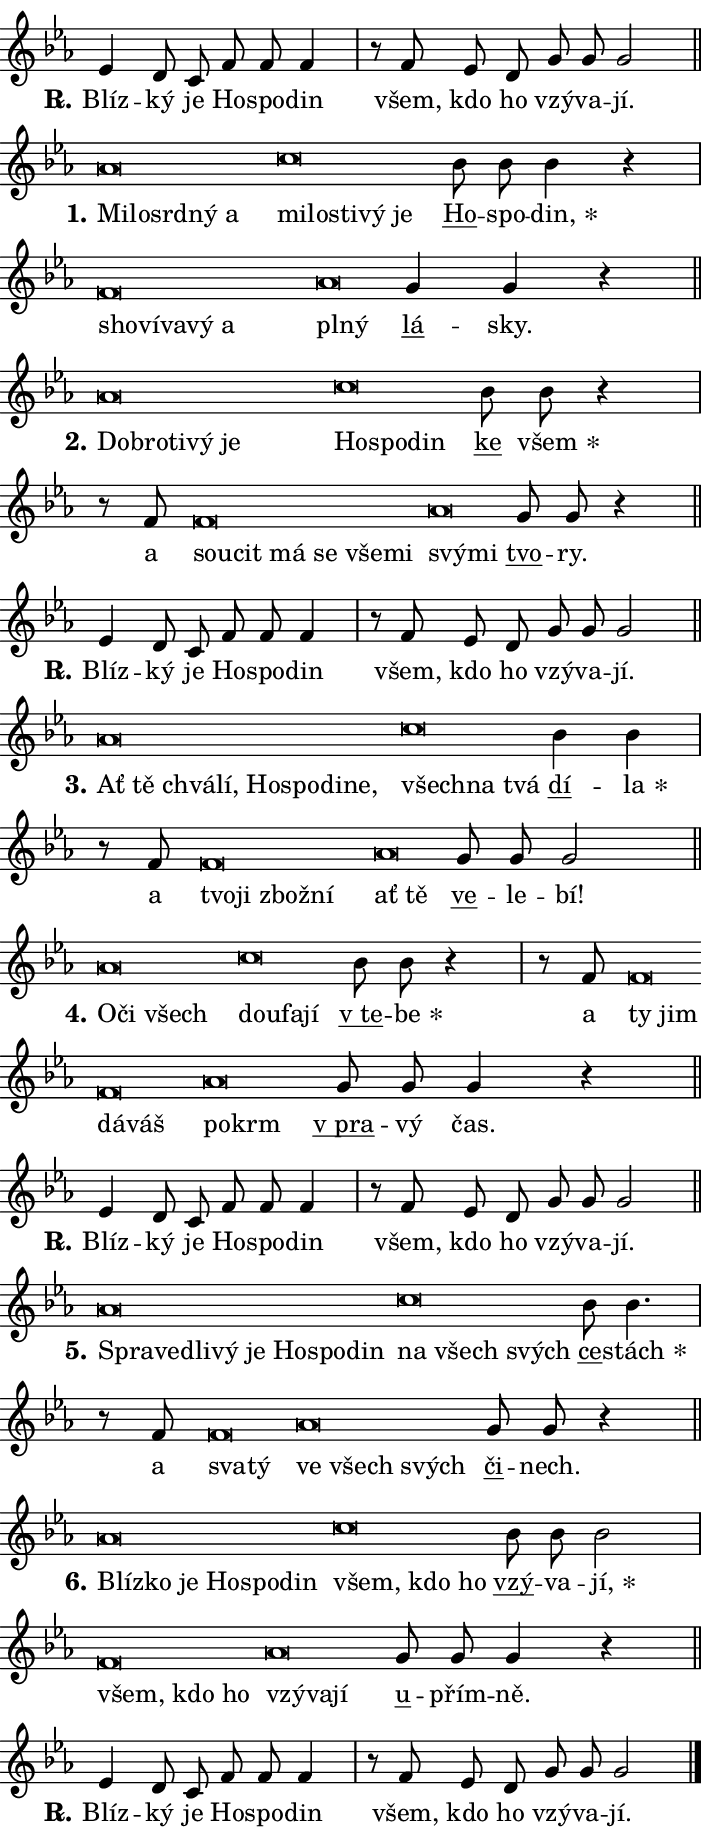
\version "2.24.0"
\header { tagline = "" }
\paper {
  indent = 0\cm
  top-margin = 0\cm
  right-margin = 0.13\cm % to fit lyric hyphens
  bottom-margin = 0\cm
  left-margin = 0\cm
  paper-width = 12\cm
  page-breaking = #ly:one-page-breaking
  system-system-spacing.basic-distance = #11
  score-system-spacing.basic-distance = #11
  ragged-last = ##f
}


%% Author: Thomas Morley
%% https://lists.gnu.org/archive/html/lilypond-user/2020-05/msg00002.html
#(define (line-position grob)
"Returns position of @var[grob} in current system:
   @code{'start}, if at first time-step
   @code{'end}, if at last time-step
   @code{'middle} otherwise
"
  (let* ((col (ly:item-get-column grob))
         (ln (ly:grob-object col 'left-neighbor))
         (rn (ly:grob-object col 'right-neighbor))
         (col-to-check-left (if (ly:grob? ln) ln col))
         (col-to-check-right (if (ly:grob? rn) rn col))
         (break-dir-left
           (and
             (ly:grob-property col-to-check-left 'non-musical #f)
             (ly:item-break-dir col-to-check-left)))
         (break-dir-right
           (and
             (ly:grob-property col-to-check-right 'non-musical #f)
             (ly:item-break-dir col-to-check-right))))
        (cond ((eqv? 1 break-dir-left) 'start)
              ((eqv? -1 break-dir-right) 'end)
              (else 'middle))))

#(define (tranparent-at-line-position vctor)
  (lambda (grob)
  "Relying on @code{line-position} select the relevant enry from @var{vctor}.
Used to determine transparency,"
    (case (line-position grob)
      ((end) (not (vector-ref vctor 0)))
      ((middle) (not (vector-ref vctor 1)))
      ((start) (not (vector-ref vctor 2))))))

noteHeadBreakVisibility =
#(define-music-function (break-visibility)(vector?)
"Makes @code{NoteHead}s transparent relying on @var{break-visibility}"
#{
  \override NoteHead.transparent =
    #(tranparent-at-line-position break-visibility)
#})

#(define delete-ledgers-for-transparent-note-heads
  (lambda (grob)
    "Reads whether a @code{NoteHead} is transparent.
If so this @code{NoteHead} is removed from @code{'note-heads} from
@var{grob}, which is supposed to be @code{LedgerLineSpanner}.
As a result ledgers are not printed for this @code{NoteHead}"
    (let* ((nhds-array (ly:grob-object grob 'note-heads))
           (nhds-list
             (if (ly:grob-array? nhds-array)
                 (ly:grob-array->list nhds-array)
                 '()))
           ;; Relies on the transparent-property being done before
           ;; Staff.LedgerLineSpanner.after-line-breaking is executed.
           ;; This is fragile ...
           (to-keep
             (remove
               (lambda (nhd)
                 (ly:grob-property nhd 'transparent #f))
               nhds-list)))
      ;; TODO find a better method to iterate over grob-arrays, similiar
      ;; to filter/remove etc for lists
      ;; For now rebuilt from scratch
      (set! (ly:grob-object grob 'note-heads)  '())
      (for-each
        (lambda (nhd)
          (ly:pointer-group-interface::add-grob grob 'note-heads nhd))
        to-keep))))

squashNotes = {
  \override NoteHead.X-extent = #'(-0.2 . 0.2)
  \override NoteHead.Y-extent = #'(-0.75 . 0)
  \override NoteHead.stencil =
    #(lambda (grob)
       (let ((pos (ly:grob-property grob 'staff-position)))
         (begin
           (if (< pos -7) (display "ERROR: Lower brevis then expected\n") (display ""))
           (if (<= pos -6) ly:text-interface::print ly:note-head::print))))
}
unSquashNotes = {
  \revert NoteHead.X-extent
  \revert NoteHead.Y-extent
  \revert NoteHead.stencil
}

hideNotes = \noteHeadBreakVisibility #begin-of-line-visible
unHideNotes = \noteHeadBreakVisibility #all-visible

% work-around for resetting accidentals
% https://lilypond.org/doc/v2.23/Documentation/notation/displaying-rhythms#unmetered-music
cadenzaMeasure = {
  \cadenzaOff
  \partial 1024 s1024
  \cadenzaOn
}

#(define-markup-command (accent layout props text) (markup?)
  "Underline accented syllable"
  (interpret-markup layout props
    #{\markup \override #'(offset . 4.3) \underline { #text }#}))

responsum = \markup \concat {
  "R" \hspace #-1.05 \path #0.1 #'((moveto 0 0.07) (lineto 0.9 0.8)) \hspace #0.05 "."
}

spaceSize = #0.6828661417322834 % exact space size for TeX Gyre Schola

\layout {
  \context {
    \Staff
    \remove "Time_signature_engraver"
    \override LedgerLineSpanner.after-line-breaking = #delete-ledgers-for-transparent-note-heads
  }
  \context {
    \Lyrics {
      \override LyricSpace.minimum-distance = \spaceSize
      \override LyricText.font-name = #"TeX Gyre Schola"
      \override LyricText.font-size = 1
      \override StanzaNumber.font-name = #"TeX Gyre Schola Bold"
      \override StanzaNumber.font-size = 1
    }
  }
  \context {
    \Score 
    \override NoteHead.text =
      #(lambda (grob) 
        (let ((pos (ly:grob-property grob 'staff-position)))
          #{\markup {
            \combine
              \halign #-0.55 \raise #(if (= pos -6) 0 0.5) \override #'(thickness . 2) \draw-line #'(3.2 . 0)
              \musicglyph "noteheads.sM1"
          }#}))
  }
}

% magnetic-lyrics.ily
%
%   written by
%     Jean Abou Samra <jean@abou-samra.fr>
%     Werner Lemberg <wl@gnu.org>
%
%   adapted by
%     Jiri Hon <jiri.hon@gmail.com>
%
% Version 2022-Apr-15

% https://www.mail-archive.com/lilypond-user@gnu.org/msg149350.html

#(define (Left_hyphen_pointer_engraver context)
   "Collect syllable-hyphen-syllable occurrences in lyrics and store
them in properties.  This engraver only looks to the left.  For
example, if the lyrics input is @code{foo -- bar}, it does the
following.

@itemize @bullet
@item
Set the @code{text} property of the @code{LyricHyphen} grob between
@q{foo} and @q{bar} to @code{foo}.

@item
Set the @code{left-hyphen} property of the @code{LyricText} grob with
text @q{foo} to the @code{LyricHyphen} grob between @q{foo} and
@q{bar}.
@end itemize

Use this auxiliary engraver in combination with the
@code{lyric-@/text::@/apply-@/magnetic-@/offset!} hook."
   (let ((hyphen #f)
         (text #f))
     (make-engraver
      (acknowledgers
       ((lyric-syllable-interface engraver grob source-engraver)
        (set! text grob)))
      (end-acknowledgers
       ((lyric-hyphen-interface engraver grob source-engraver)
        ;(when (not (grob::has-interface grob 'lyric-space-interface))
          (set! hyphen grob)));)
      ((stop-translation-timestep engraver)
       (when (and text hyphen)
         (ly:grob-set-object! text 'left-hyphen hyphen))
       (set! text #f)
       (set! hyphen #f)))))

#(define (lyric-text::apply-magnetic-offset! grob)
   "If the space between two syllables is less than the value in
property @code{LyricText@/.details@/.squash-threshold}, move the right
syllable to the left so that it gets concatenated with the left
syllable.

Use this function as a hook for
@code{LyricText@/.after-@/line-@/breaking} if the
@code{Left_@/hyphen_@/pointer_@/engraver} is active."
   (let ((hyphen (ly:grob-object grob 'left-hyphen #f)))
     (when hyphen
       (let ((left-text (ly:spanner-bound hyphen LEFT)))
         (when (grob::has-interface left-text 'lyric-syllable-interface)
           (let* ((common (ly:grob-common-refpoint grob left-text X))
                  (this-x-ext (ly:grob-extent grob common X))
                  (left-x-ext
                   (begin
                     ;; Trigger magnetism for left-text.
                     (ly:grob-property left-text 'after-line-breaking)
                     (ly:grob-extent left-text common X)))
                  ;; `delta` is the gap width between two syllables.
                  (delta (- (interval-start this-x-ext)
                            (interval-end left-x-ext)))
                  (details (ly:grob-property grob 'details))
                  (threshold (assoc-get 'squash-threshold details 0.2)))
             (when (< delta threshold)
               (let* (;; We have to manipulate the input text so that
                      ;; ligatures crossing syllable boundaries are not
                      ;; disabled.  For languages based on the Latin
                      ;; script this is essentially a beautification.
                      ;; However, for non-Western scripts it can be a
                      ;; necessity.
                      (lt (ly:grob-property left-text 'text))
                      (rt (ly:grob-property grob 'text))
                      (is-space (grob::has-interface hyphen 'lyric-space-interface))
                      (space (if is-space " " ""))
                      (extra-delta (if is-space spaceSize 0))
                      ;; Append new syllable.
                      (ltrt-space (if (and (string? lt) (string? rt))
                                (string-append lt space rt)
                                (make-concat-markup (list lt space rt))))
                      ;; Right-align `ltrt` to the right side.
                      (ltrt-space-markup (grob-interpret-markup
                               grob
                               (make-translate-markup
                                (cons (interval-length this-x-ext) 0)
                                (make-right-align-markup ltrt-space)))))
                 (begin
                   ;; Don't print `left-text`.
                   (ly:grob-set-property! left-text 'stencil #f)
                   ;; Set text and stencil (which holds all collected
                   ;; syllables so far) and shift it to the left.
                   (ly:grob-set-property! grob 'text ltrt-space)
                   (ly:grob-set-property! grob 'stencil ltrt-space-markup)
                   (ly:grob-translate-axis! grob (- (- delta extra-delta)) X))))))))))


#(define (lyric-hyphen::displace-bounds-first grob)
   ;; Make very sure this callback isn't triggered too early.
   (let ((left (ly:spanner-bound grob LEFT))
         (right (ly:spanner-bound grob RIGHT)))
     (ly:grob-property left 'after-line-breaking)
     (ly:grob-property right 'after-line-breaking)
     (ly:lyric-hyphen::print grob)))

squashThreshold = #0.4

\layout {
  \context {
    \Lyrics
    \consists #Left_hyphen_pointer_engraver
    \override LyricText.after-line-breaking =
      #lyric-text::apply-magnetic-offset!
    \override LyricHyphen.stencil = #lyric-hyphen::displace-bounds-first
    \override LyricText.details.squash-threshold = \squashThreshold
    \override LyricHyphen.minimum-distance = 0
    \override LyricHyphen.minimum-length = \squashThreshold
  }
}

squashText = \override LyricText.details.squash-threshold = 9999
unSquashText = \override LyricText.details.squash-threshold = \squashThreshold

leftText = \override LyricText.self-alignment-X = #LEFT
unLeftText = \revert LyricText.self-alignment-X

starOffset = #(lambda (grob) 
                (let ((x_offset (ly:self-alignment-interface::aligned-on-x-parent grob)))
                  (if (= x_offset 0) 0 (+ x_offset 1.2))))

star = #(define-music-function (syllable)(string?)
"Append star separator at the end of a syllable"
#{
  \once \override LyricText.X-offset = #starOffset
  \lyricmode { \markup {
    #syllable
    \override #'((font-name . "TeX Gyre Schola Bold")) \hspace #0.2 \lower #0.65 \larger "*"
  } }
#})

starAccent = #(define-music-function (syllable)(string?)
"Append star separator at the end of a syllable and make accent"
#{
  \once \override LyricText.X-offset = #starOffset
  \lyricmode { \markup {
    \accent #syllable
    \override #'((font-name . "TeX Gyre Schola Bold")) \hspace #0.2 \lower #0.65 \larger "*"
  } }
#})

breath = #(define-music-function (syllable)(string?)
"Append breathing indicator at the end of a syllable"
#{
  \lyricmode { \markup { #syllable "+" } }
#})

optionalBreath = #(define-music-function (syllable)(string?)
"Append optional breathing indicator at the end of a syllable"
#{
  \lyricmode { \markup { #syllable "(+)" } }
#})


\score {
    <<
        \new Voice = "melody" { \cadenzaOn \key es \major \relative { es'4 d8 c f f f4 \cadenzaMeasure \bar "|" r8 f es d \bar "" g g g2 \cadenzaMeasure \bar "||" \break } }
        \new Lyrics \lyricsto "melody" { \lyricmode { \set stanza = \responsum
Blíz -- ký je Ho -- spo -- din všem, kdo ho vzý -- va -- jí. } }
    >>
    \layout {}
}

\score {
    <<
        \new Voice = "melody" { \cadenzaOn \key es \major \relative { \squashNotes as'\breve*1/16 \hideNotes \breve*1/16 \bar "" \breve*1/16 \bar "" \breve*1/16 \breve*1/16 \bar "" \unHideNotes \unSquashNotes \squashNotes c\breve*1/16 \hideNotes \breve*1/16 \bar "" \breve*1/16 \bar "" \breve*1/16 \breve*1/16 \bar "" \unHideNotes \unSquashNotes \bar "" bes8 bes bes4 r \cadenzaMeasure \bar "|" \squashNotes f\breve*1/16 \hideNotes \breve*1/16 \bar "" \breve*1/16 \bar "" \breve*1/16 \breve*1/16 \bar "" \unHideNotes \unSquashNotes \squashNotes as\breve*1/16 \hideNotes \breve*1/16 \bar "" \unHideNotes \unSquashNotes \bar "" g4 g r \cadenzaMeasure \bar "||" \break } }
        \new Lyrics \lyricsto "melody" { \lyricmode { \set stanza = "1."
\leftText Mi -- \squashText lo -- srd -- ný a \unSquashText mi -- \squashText lo -- sti -- vý je \unLeftText \unSquashText \markup \accent Ho -- spo -- \star din, \leftText sho -- \squashText ví -- va -- vý a \unSquashText pl -- \squashText ný \unLeftText \unSquashText \markup \accent lá -- sky. } }
    >>
    \layout {}
}

\score {
    <<
        \new Voice = "melody" { \cadenzaOn \key es \major \relative { \squashNotes as'\breve*1/16 \hideNotes \breve*1/16 \bar "" \breve*1/16 \bar "" \breve*1/16 \breve*1/16 \bar "" \unHideNotes \unSquashNotes \squashNotes c\breve*1/16 \hideNotes \breve*1/16 \breve*1/16 \bar "" \unHideNotes \unSquashNotes \bar "" bes8 bes r4 \cadenzaMeasure \bar "|" r8 f8 \squashNotes f\breve*1/16 \hideNotes \breve*1/16 \bar "" \breve*1/16 \bar "" \breve*1/16 \bar "" \breve*1/16 \breve*1/16 \bar "" \unHideNotes \unSquashNotes \squashNotes as\breve*1/16 \hideNotes \breve*1/16 \bar "" \unHideNotes \unSquashNotes \bar "" g8 g r4 \cadenzaMeasure \bar "||" \break } }
        \new Lyrics \lyricsto "melody" { \lyricmode { \set stanza = "2."
\leftText Dob -- \squashText ro -- ti -- vý je \unSquashText Ho -- \squashText spo -- din \unLeftText \unSquashText \markup \accent ke \star všem a \leftText sou -- \squashText cit má se vše -- mi \unSquashText svý -- \squashText mi \unLeftText \unSquashText \markup \accent tvo -- ry. } }
    >>
    \layout {}
}

\score {
    <<
        \new Voice = "melody" { \cadenzaOn \key es \major \relative { es'4 d8 c f f f4 \cadenzaMeasure \bar "|" r8 f es d \bar "" g g g2 \cadenzaMeasure \bar "||" \break } }
        \new Lyrics \lyricsto "melody" { \lyricmode { \set stanza = \responsum
Blíz -- ký je Ho -- spo -- din všem, kdo ho vzý -- va -- jí. } }
    >>
    \layout {}
}

\score {
    <<
        \new Voice = "melody" { \cadenzaOn \key es \major \relative { \squashNotes as'\breve*1/16 \hideNotes \breve*1/16 \bar "" \breve*1/16 \bar "" \breve*1/16 \bar "" \breve*1/16 \bar "" \breve*1/16 \bar "" \breve*1/16 \breve*1/16 \bar "" \unHideNotes \unSquashNotes \squashNotes c\breve*1/16 \hideNotes \breve*1/16 \breve*1/16 \bar "" \unHideNotes \unSquashNotes \bar "" bes4 bes \cadenzaMeasure \bar "|" r8 f8 \squashNotes f\breve*1/16 \hideNotes \breve*1/16 \bar "" \breve*1/16 \breve*1/16 \bar "" \unHideNotes \unSquashNotes \squashNotes as\breve*1/16 \hideNotes \breve*1/16 \bar "" \unHideNotes \unSquashNotes \bar "" g8 g g2 \cadenzaMeasure \bar "||" \break } }
        \new Lyrics \lyricsto "melody" { \lyricmode { \set stanza = "3."
\leftText Ať \squashText tě chvá -- lí, Ho -- spo -- di -- ne, \unSquashText všech -- \squashText na tvá \unLeftText \unSquashText \markup \accent dí -- \star la a \leftText tvo -- \squashText ji zbož -- ní \unSquashText ať \squashText tě \unLeftText \unSquashText \markup \accent ve -- le -- bí! } }
    >>
    \layout {}
}

\score {
    <<
        \new Voice = "melody" { \cadenzaOn \key es \major \relative { \squashNotes as'\breve*1/16 \hideNotes \breve*1/16 \breve*1/16 \bar "" \unHideNotes \unSquashNotes \squashNotes c\breve*1/16 \hideNotes \breve*1/16 \breve*1/16 \bar "" \unHideNotes \unSquashNotes \bar "" bes8 bes r4 \cadenzaMeasure \bar "|" r8 f8 \squashNotes f\breve*1/16 \hideNotes \breve*1/16 \bar "" \breve*1/16 \breve*1/16 \bar "" \unHideNotes \unSquashNotes \squashNotes as\breve*1/16 \hideNotes \breve*1/16 \bar "" \unHideNotes \unSquashNotes \bar "" g8 g g4 r \cadenzaMeasure \bar "||" \break } }
        \new Lyrics \lyricsto "melody" { \lyricmode { \set stanza = "4."
\leftText O -- \squashText či všech \unSquashText dou -- \squashText fa -- jí \unLeftText \unSquashText \markup \accent "v te" -- \star be a \leftText ty \squashText jim dá -- váš \unSquashText po -- \squashText krm \unLeftText \unSquashText \markup \accent "v pra" -- vý čas. } }
    >>
    \layout {}
}

\score {
    <<
        \new Voice = "melody" { \cadenzaOn \key es \major \relative { es'4 d8 c f f f4 \cadenzaMeasure \bar "|" r8 f es d \bar "" g g g2 \cadenzaMeasure \bar "||" \break } }
        \new Lyrics \lyricsto "melody" { \lyricmode { \set stanza = \responsum
Blíz -- ký je Ho -- spo -- din všem, kdo ho vzý -- va -- jí. } }
    >>
    \layout {}
}

\score {
    <<
        \new Voice = "melody" { \cadenzaOn \key es \major \relative { \squashNotes as'\breve*1/16 \hideNotes \breve*1/16 \bar "" \breve*1/16 \bar "" \breve*1/16 \bar "" \breve*1/16 \bar "" \breve*1/16 \bar "" \breve*1/16 \breve*1/16 \bar "" \unHideNotes \unSquashNotes \squashNotes c\breve*1/16 \hideNotes \breve*1/16 \breve*1/16 \bar "" \unHideNotes \unSquashNotes \bar "" bes8 bes4. \cadenzaMeasure \bar "|" r8 f8 \squashNotes f\breve*1/16 \hideNotes \breve*1/16 \bar "" \unHideNotes \unSquashNotes \squashNotes as\breve*1/16 \hideNotes \breve*1/16 \breve*1/16 \bar "" \unHideNotes \unSquashNotes \bar "" g8 g r4 \cadenzaMeasure \bar "||" \break } }
        \new Lyrics \lyricsto "melody" { \lyricmode { \set stanza = "5."
\leftText Spra -- \squashText ve -- dli -- vý je Ho -- spo -- din \unSquashText na \squashText všech svých \unLeftText \unSquashText \markup \accent ce -- \star stách a \leftText sva -- \squashText tý \unSquashText ve \squashText všech svých \unLeftText \unSquashText \markup \accent či -- nech. } }
    >>
    \layout {}
}

\score {
    <<
        \new Voice = "melody" { \cadenzaOn \key es \major \relative { \squashNotes as'\breve*1/16 \hideNotes \breve*1/16 \bar "" \breve*1/16 \bar "" \breve*1/16 \bar "" \breve*1/16 \breve*1/16 \bar "" \unHideNotes \unSquashNotes \squashNotes c\breve*1/16 \hideNotes \breve*1/16 \breve*1/16 \bar "" \unHideNotes \unSquashNotes \bar "" bes8 bes bes2 \cadenzaMeasure \bar "|" \squashNotes f\breve*1/16 \hideNotes \breve*1/16 \breve*1/16 \bar "" \unHideNotes \unSquashNotes \squashNotes as\breve*1/16 \hideNotes \breve*1/16 \breve*1/16 \bar "" \unHideNotes \unSquashNotes \bar "" g8 g g4 r \cadenzaMeasure \bar "||" \break } }
        \new Lyrics \lyricsto "melody" { \lyricmode { \set stanza = "6."
\leftText Blíz -- \squashText ko je Ho -- spo -- din \unSquashText všem, \squashText kdo ho \unLeftText \unSquashText \markup \accent vzý -- va -- \star jí, \leftText všem, \squashText kdo ho \unSquashText vzý -- \squashText va -- jí \unLeftText \unSquashText \markup \accent u -- přím -- ně. } }
    >>
    \layout {}
}

\score {
    <<
        \new Voice = "melody" { \cadenzaOn \key es \major \relative { es'4 d8 c f f f4 \cadenzaMeasure \bar "|" r8 f es d \bar "" g g g2 \cadenzaMeasure \bar "||" \break } \bar "|." }
        \new Lyrics \lyricsto "melody" { \lyricmode { \set stanza = \responsum
Blíz -- ký je Ho -- spo -- din všem, kdo ho vzý -- va -- jí. } }
    >>
    \layout {}
}
